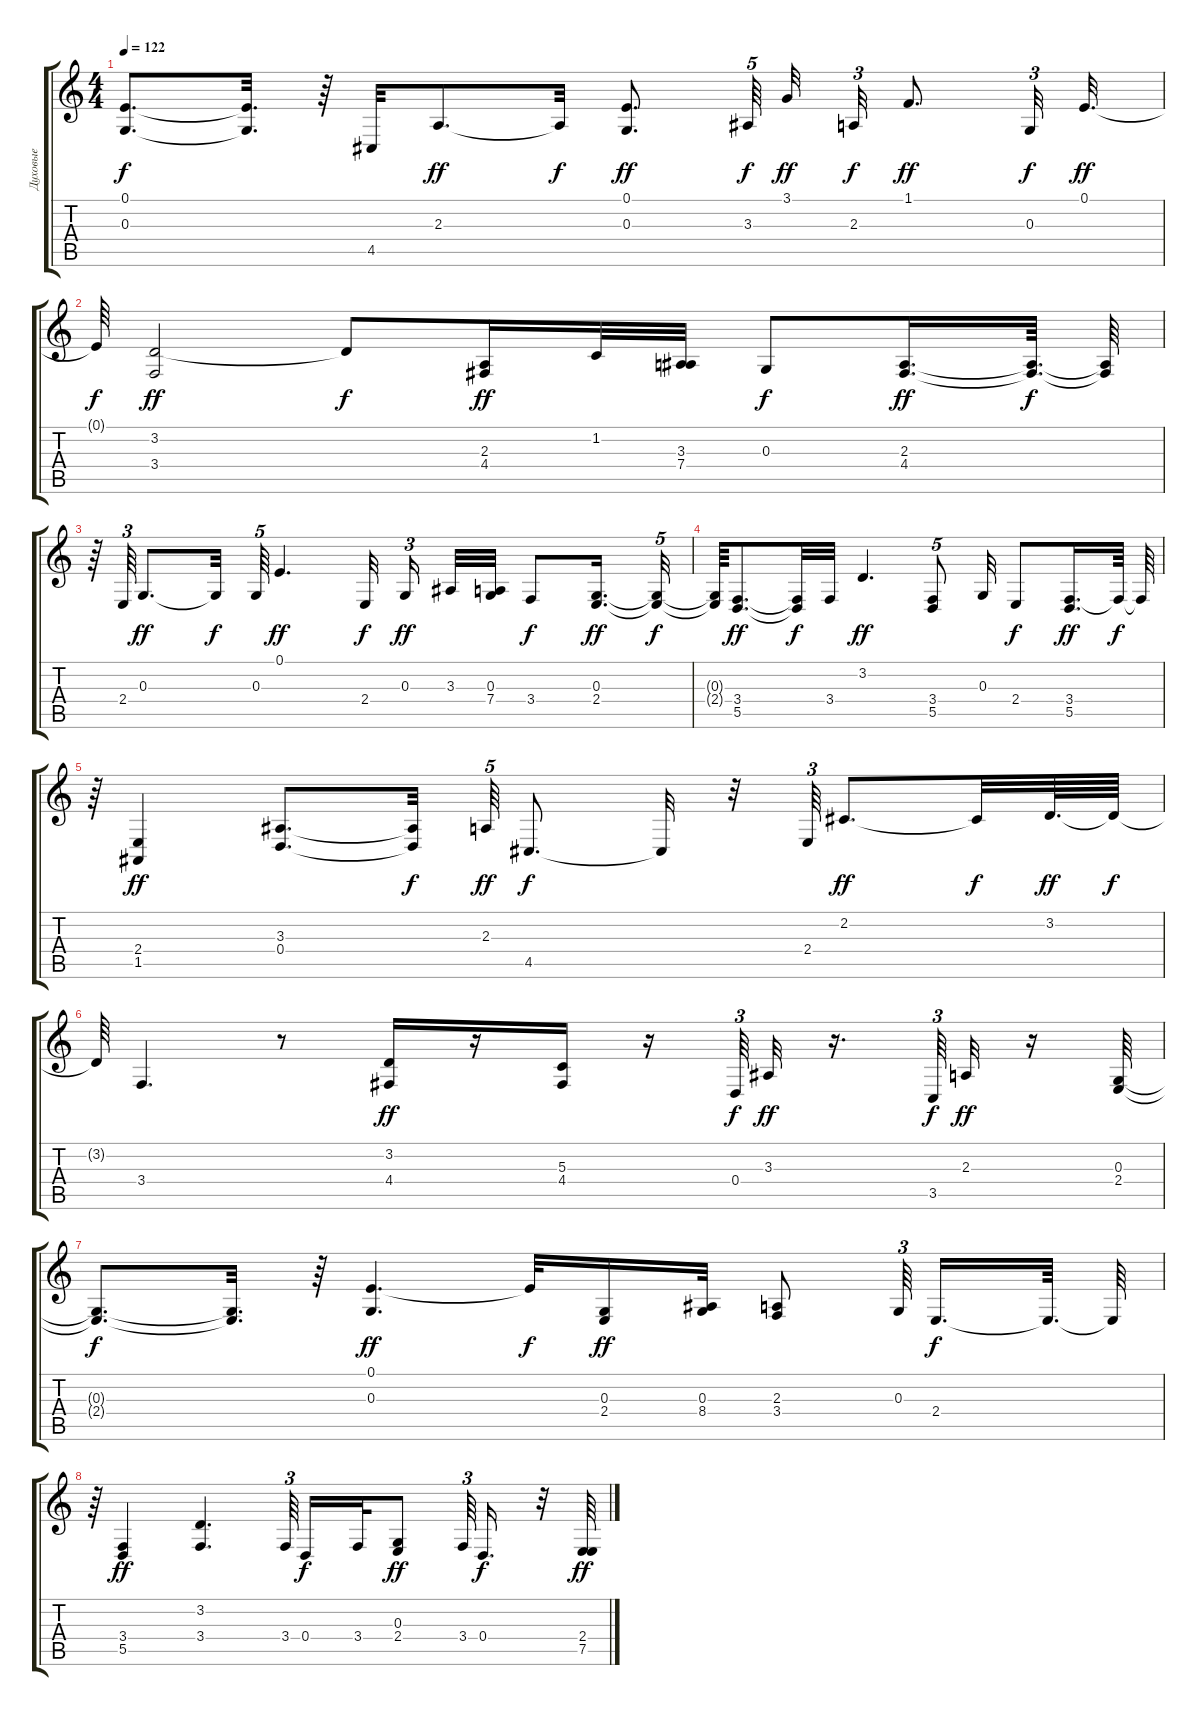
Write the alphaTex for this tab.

\track ("Духовые" "Духовые") {instrument clarinet}
\staff {score tabs}
\tuning (E4 B3 G3 D3 A2 E2) {hide}
\ts (4 4)
\tempo 122
\clef g2
\ks c
(0.1{t} 0.3{t}).8{d dy f} (0.1{t} 0.3{t}).32{d} r.64 4.5.32 2.3.8{d dy ff} 2.3{t}.32{dy f} (0.1 0.3).8{d dy ff} 3.3.64{tu (5 4) dy f beam splitsecondary} 3.1.32{dy ff} 2.3.32{tu (3 2) dy f} 1.1.8{d dy ff} 0.3.32{tu (3 2) dy f} 0.1.32{d dy ff} |
0.1{t}.64{dy f} (3.2 3.4).2{dy ff} 3.2{t}.8{dy f} (2.3 4.4).16{dy ff} 1.2.32 (3.3 7.4).32 0.3.8{dy f} (2.3 4.4).16{d dy ff} (2.3{t} 4.4{t}).64{d dy f} (2.3{t} 4.4{t}).64 |
r.64 2.4.64{tu (3 2)} 0.3.8{d dy ff} 0.3{t}.32{dy f} 0.3.64{tu (5 4)} 0.1.4{d dy ff} 2.4.32{dy f beam splitsecondary} 0.3.16{tu (3 2) dy ff beam splitsecondary} 3.3.32 (0.3 7.4).32 3.4.8{dy f} (0.3 2.4).16{d dy ff} (0.3{t} 2.4{t}).32{tu (5 4) dy f} |
(0.3{t} 2.4{t}).64 (3.4 5.5).8{d dy ff} (3.4{t} 5.5{t}).32{dy f} 3.4.32 3.2.4{d dy ff} (3.4 5.5).8{tu (5 4)} 0.3.32 2.4.8{dy f} (3.4 5.5).16{d dy ff} 3.4{t}.64{dy f} 3.4{t}.64 |
r.64{tu (5 4)} (2.4 1.5).4{dy ff} (3.3 0.4).8{d} (3.3{t} 0.4{t}).32{dy f beam splitsecondary} 2.3.64{tu (5 4) dy ff} 4.5.8{d dy f} 4.5{t}.32 r.32 2.4.64{tu (3 2)} 2.2.8{d dy ff} 2.2{t}.32{dy f} 3.2.64{d dy ff} 3.2{t}.64{dy f} |
3.2{t}.64 3.4.4{d} r.8 (3.2 4.4).16{dy ff} r.16 (5.3 4.4).16 r.16 0.4.64{tu (3 2) dy f} 3.3.32{dy ff} r.16{d} 3.5.64{tu (3 2) dy f} 2.3.32{dy ff} r.16 (0.3 2.4).64 |
(0.3{t} 2.4{t}).8{d dy f} (0.3{t} 2.4{t}).32{d} r.64 (0.1 0.3).4{d dy ff} 0.1{t}.32{dy f} (0.3 2.4).16{dy ff} (0.3 8.4).32 (2.3 3.4).8 0.3.64{tu (3 2) beam splitsecondary} 2.4.16{d dy f} 2.4{t}.64{d} 2.4{t}.64 |
r.64 (3.4 5.5).4{dy ff} (3.2 3.4).4{d} 3.4.64{tu (3 2) beam splitsecondary} 0.4.16{dy f} 3.4.32 (0.3 2.4).8{dy ff} 3.4.64{tu (3 2)} 0.4.16{d dy f} r.32 (2.4 7.5).64{dy ff}
